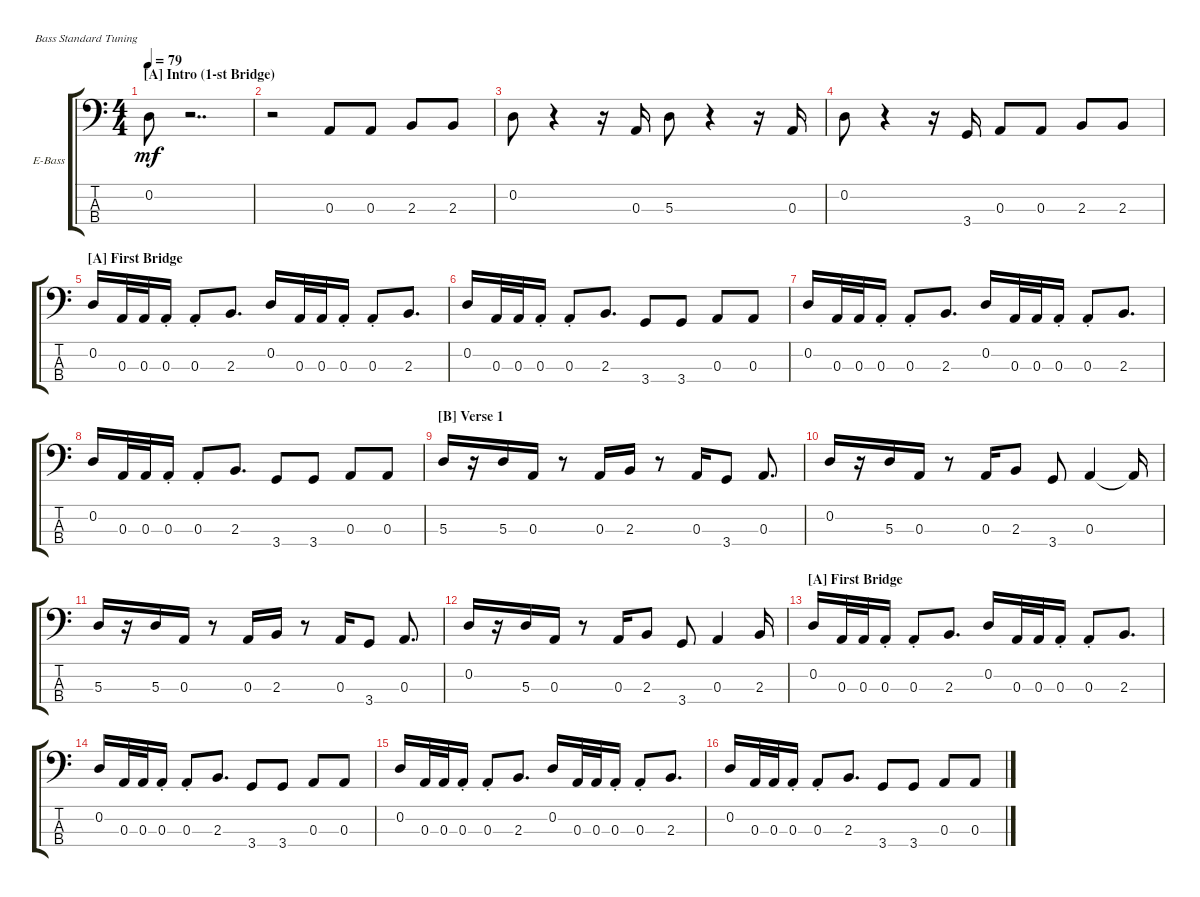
\bracketExtendMode groupsimilarinstruments
\firstSystemTrackNameOrientation horizontal
\otherSystemsTrackNameOrientation horizontal
\track ("Bass" "E-Bass") {instrument electricbassfinger}
\staff {score tabs}
\tuning (G2 D2 A1 E1)
\ts (4 4)
\section ("A" "Intro (1-st Bridge)")
\tempo 79
\clef f4
\scale
0.500212
\ks c
0.2.8{dy mf instrument electricbassfinger} r.2{dd} |
\scale
0.499601 r.2 0.3.8 0.3.8 2.3.8 2.3.8 |
0.2.8 r.4 r.16 0.3.16 5.3.8 r.4 r.16 0.3.16 |
0.2.8 r.4 r.16 3.4.16 0.3.8 0.3.8 2.3.8 2.3.8 |
\section ("A" "First Bridge")
0.2.16 0.3.32{beam merge} 0.3.32{beam merge} 0.3{st}.16{beam split} 0.3{st}.8{beam merge} 2.3.8{d beam split} 0.2.16 0.3.32{beam merge} 0.3.32{beam merge} 0.3{st}.16{beam split} 0.3{st}.8{beam merge} 2.3.8{d beam split} |
0.2.16 0.3.32{beam merge} 0.3.32{beam merge} 0.3{st}.16{beam split} 0.3{st}.8{beam merge} 2.3.8{d beam split} 3.4.8 3.4.8 0.3.8 0.3.8 |
0.2.16 0.3.32{beam merge} 0.3.32{beam merge} 0.3{st}.16{beam split} 0.3{st}.8{beam merge} 2.3.8{d beam split} 0.2.16 0.3.32{beam merge} 0.3.32{beam merge} 0.3{st}.16{beam split} 0.3{st}.8{beam merge} 2.3.8{d beam split} |
0.2.16 0.3.32{beam merge} 0.3.32{beam merge} 0.3{st}.16{beam split} 0.3{st}.8{beam merge} 2.3.8{d beam split} 3.4.8 3.4.8 0.3.8 0.3.8 |
\section ("B" "Verse 1")
5.3.16 r.16 5.3.16 0.3.16 r.8 0.3.16 2.3.16 r.8 0.3.16 3.4.8 0.3.8{d} |
0.2.16 r.16 5.3.16 0.3.16 r.8 0.3.16 2.3.8 3.4.8 0.3.4 0.3{t}.16 |
5.3.16 r.16 5.3.16 0.3.16 r.8 0.3.16 2.3.16 r.8 0.3.16 3.4.8 0.3.8{d} |
0.2.16 r.16 5.3.16 0.3.16 r.8 0.3.16 2.3.8 3.4.8 0.3.4 2.3.16 |
\section ("A" "First Bridge")
0.2.16 0.3.32{beam merge} 0.3.32{beam merge} 0.3{st}.16{beam split} 0.3{st}.8{beam merge} 2.3.8{d beam split} 0.2.16 0.3.32{beam merge} 0.3.32{beam merge} 0.3{st}.16{beam split} 0.3{st}.8{beam merge} 2.3.8{d beam split} |
0.2.16 0.3.32{beam merge} 0.3.32{beam merge} 0.3{st}.16{beam split} 0.3{st}.8{beam merge} 2.3.8{d beam split} 3.4.8 3.4.8 0.3.8 0.3.8 |
0.2.16 0.3.32{beam merge} 0.3.32{beam merge} 0.3{st}.16{beam split} 0.3{st}.8{beam merge} 2.3.8{d beam split} 0.2.16 0.3.32{beam merge} 0.3.32{beam merge} 0.3{st}.16{beam split} 0.3{st}.8{beam merge} 2.3.8{d beam split} |
0.2.16 0.3.32{beam merge} 0.3.32{beam merge} 0.3{st}.16{beam split} 0.3{st}.8{beam merge} 2.3.8{d beam split} 3.4.8 3.4.8 0.3.8 0.3.8
